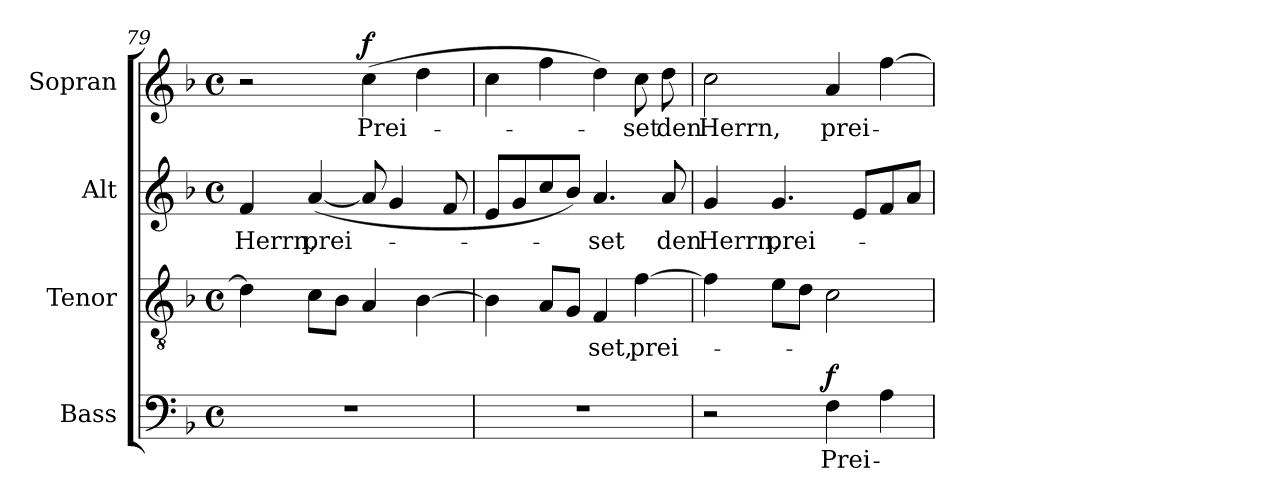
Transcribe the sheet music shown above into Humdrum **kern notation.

**kern	**text	**dynam	**kern	**text	**kern	**text	**kern	**text	**dynam
*part4	*part4	*part4	*part3	*part3	*part2	*part2	*part1	*part1	*part1
*staff4	*staff4	*staff4	*staff3	*staff3	*staff2	*staff2	*staff1	*staff1	*staff1
*I"Bass	*	*	*I"Tenor	*	*I"Alt	*	*I"Sopran	*	*
*I'B.	*	*	*I'T.	*	*I'A.	*	*I'S.	*	*
*clefF4	*	*	*clefGv2	*	*clefG2	*	*clefG2	*	*
*k[b-]	*	*	*k[b-]	*	*k[b-]	*	*k[b-]	*	*
*F:	*	*	*F:	*	*F:	*	*F:	*	*
*M4/4	*	*	*M4/4	*	*M4/4	*	*M4/4	*	*
*met(c)	*	*	*met(c)	*	*met(c)	*	*met(c)	*	*
=79	=79	=79	=79	=79	=79	=79	=79	=79	=79
!	!	!	!	!	!	!LO:LY:b	!	!	!
1r	.	.	4d\]	.	4f/	Herrn,	2r	.	.
!	!	!	!	!	!	!LO:LY:b	!	!	!
.	.	.	8c\L	.	(<[4a/	prei-	.	.	.
.	.	.	8B-\J	.	.	.	.	.	.
!	!	!	!	!	!	!	!	!LO:LY:b	!LO:DY:a
.	.	.	4A/	.	8a/]	.	(>4cc\	Prei-	f
.	.	.	.	.	4g/	.	.	.	.
.	.	.	[4B-\	.	.	.	4dd\	.	.
.	.	.	.	.	8f/	.	.	.	.
=80	=80	=80	=80	=80	=80	=80	=80	=80	=80
1r	.	.	4B-\]	.	8e/L	.	4cc\	.	.
.	.	.	.	.	8g/	.	.	.	.
.	.	.	8A/L	.	8cc/	.	4ff\	.	.
.	.	.	8G/J	.	8b-/J)	.	.	.	.
!	!	!	!	!LO:LY:b	!	!LO:LY:b	!	!	!
.	.	.	4F/	-set,	4.a/	-set	4dd\)	.	.
!	!	!	!	!LO:LY:b	!	!	!	!LO:LY:b	!
.	.	.	[4f\	prei-	.	.	8cc\	-set	.
!	!	!	!	!	!	!LO:LY:b	!	!LO:LY:b	!
.	.	.	.	.	8a/	den	8dd\	den	.
!!LO:LB:g=z
=81	=81	=81	=81	=81	=81	=81	=81	=81	=81
!	!	!	!	!	!	!LO:LY:b	!	!LO:LY:b	!
2r	.	.	4f\]	.	4g/	Herrn,	2cc\	Herrn,	.
!	!	!	!	!	!	!LO:LY:b	!	!	!
.	.	.	8e\L	.	4.g/	prei-	.	.	.
.	.	.	8d\J	.	.	.	.	.	.
!	!LO:LY:b	!LO:DY:a	!	!	!	!	!	!LO:LY:b	!
4F\	Prei-	f	2c\	.	.	.	4a/	prei-	.
.	.	.	.	.	8e/L	.	.	.	.
4A\	.	.	.	.	8f/	.	[4ff\	.	.
.	.	.	.	.	8a/J	.	.	.	.
=	=	=	=	=	=	=	=	=	=
*-	*-	*-	*-	*-	*-	*-	*-	*-	*-
